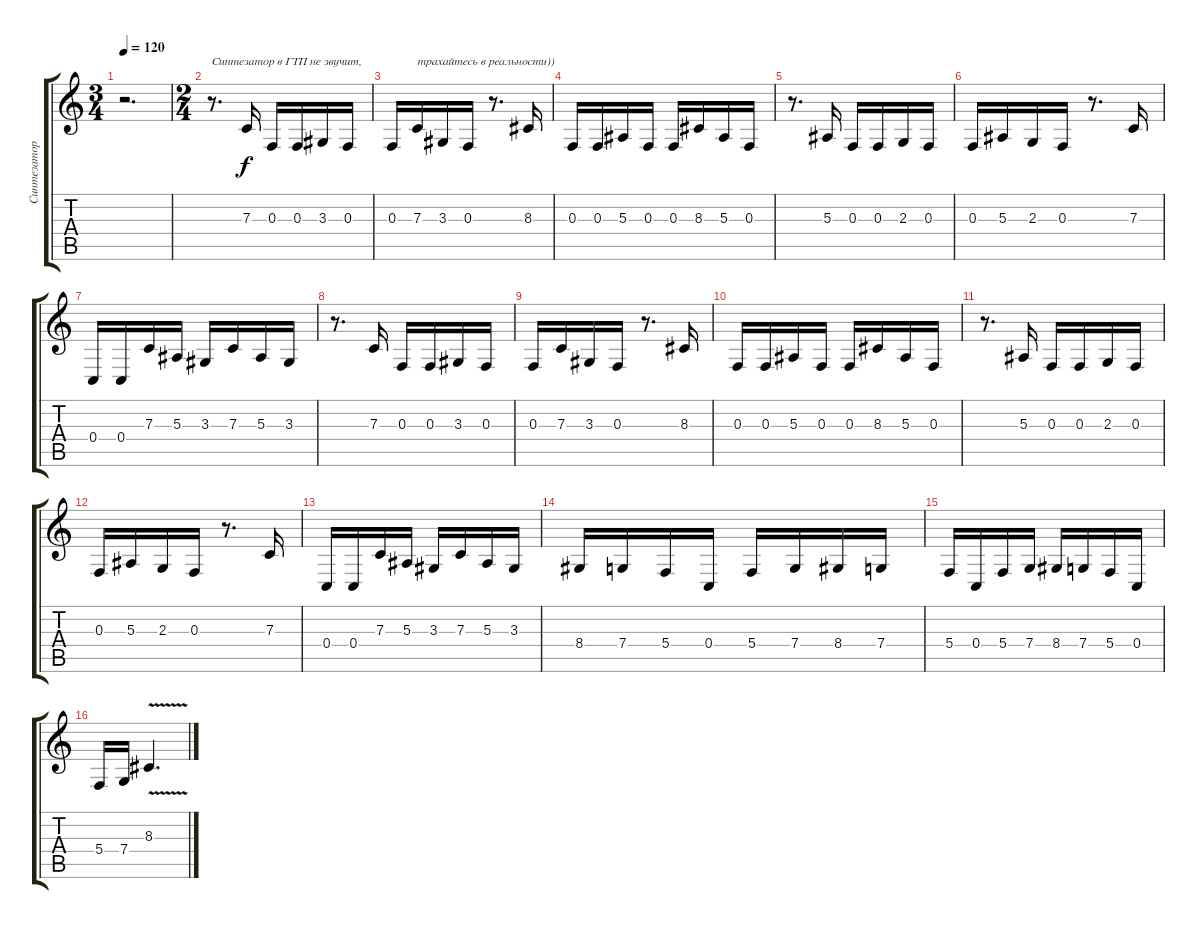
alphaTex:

\track ("Синтезатор" "Синтезатор") {instrument synthstrings1}
\staff {score tabs}
\tuning (D4 A3 F3 C3 G2 D2) {hide}
\ts (3 4)
\tempo 120
\clef g2
\ks c
r.2{d dy f instrument synthstrings1} |
\ts (2 4)
r.8{d txt "Синтезатор в ГТП не звучит," volume 14} 7.3.16 0.3.16 0.3.16 3.3.16 0.3.16 |
0.3.16 7.3.16{txt "трахайтесь в реальности))"} 3.3.16 0.3.16 r.8{d} 8.3.16 |
0.3.16 0.3.16 5.3.16 0.3.16 0.3.16 8.3.16 5.3.16 0.3.16 |
r.8{d} 5.3.16 0.3.16 0.3.16 2.3.16 0.3.16 |
0.3.16 5.3.16 2.3.16 0.3.16 r.8{d} 7.3.16 |
0.4.16 0.4.16 7.3.16 5.3.16 3.3.16 7.3.16 5.3.16 3.3.16 |
r.8{d} 7.3.16 0.3.16 0.3.16 3.3.16 0.3.16 |
0.3.16 7.3.16 3.3.16 0.3.16 r.8{d} 8.3.16 |
0.3.16 0.3.16 5.3.16 0.3.16 0.3.16 8.3.16 5.3.16 0.3.16 |
r.8{d} 5.3.16 0.3.16 0.3.16 2.3.16 0.3.16 |
0.3.16 5.3.16 2.3.16 0.3.16 r.8{d} 7.3.16 |
0.4.16 0.4.16 7.3.16 5.3.16 3.3.16 7.3.16 5.3.16 3.3.16 |
8.4.16 7.4.16 5.4.16 0.4.16 5.4.16 7.4.16 8.4.16 7.4.16 |
5.4.16 0.4.16 5.4.16 7.4.16 8.4.16 7.4.16 5.4.16 0.4.16 |
5.4.16 7.4.16 8.3{v}.4{d}
